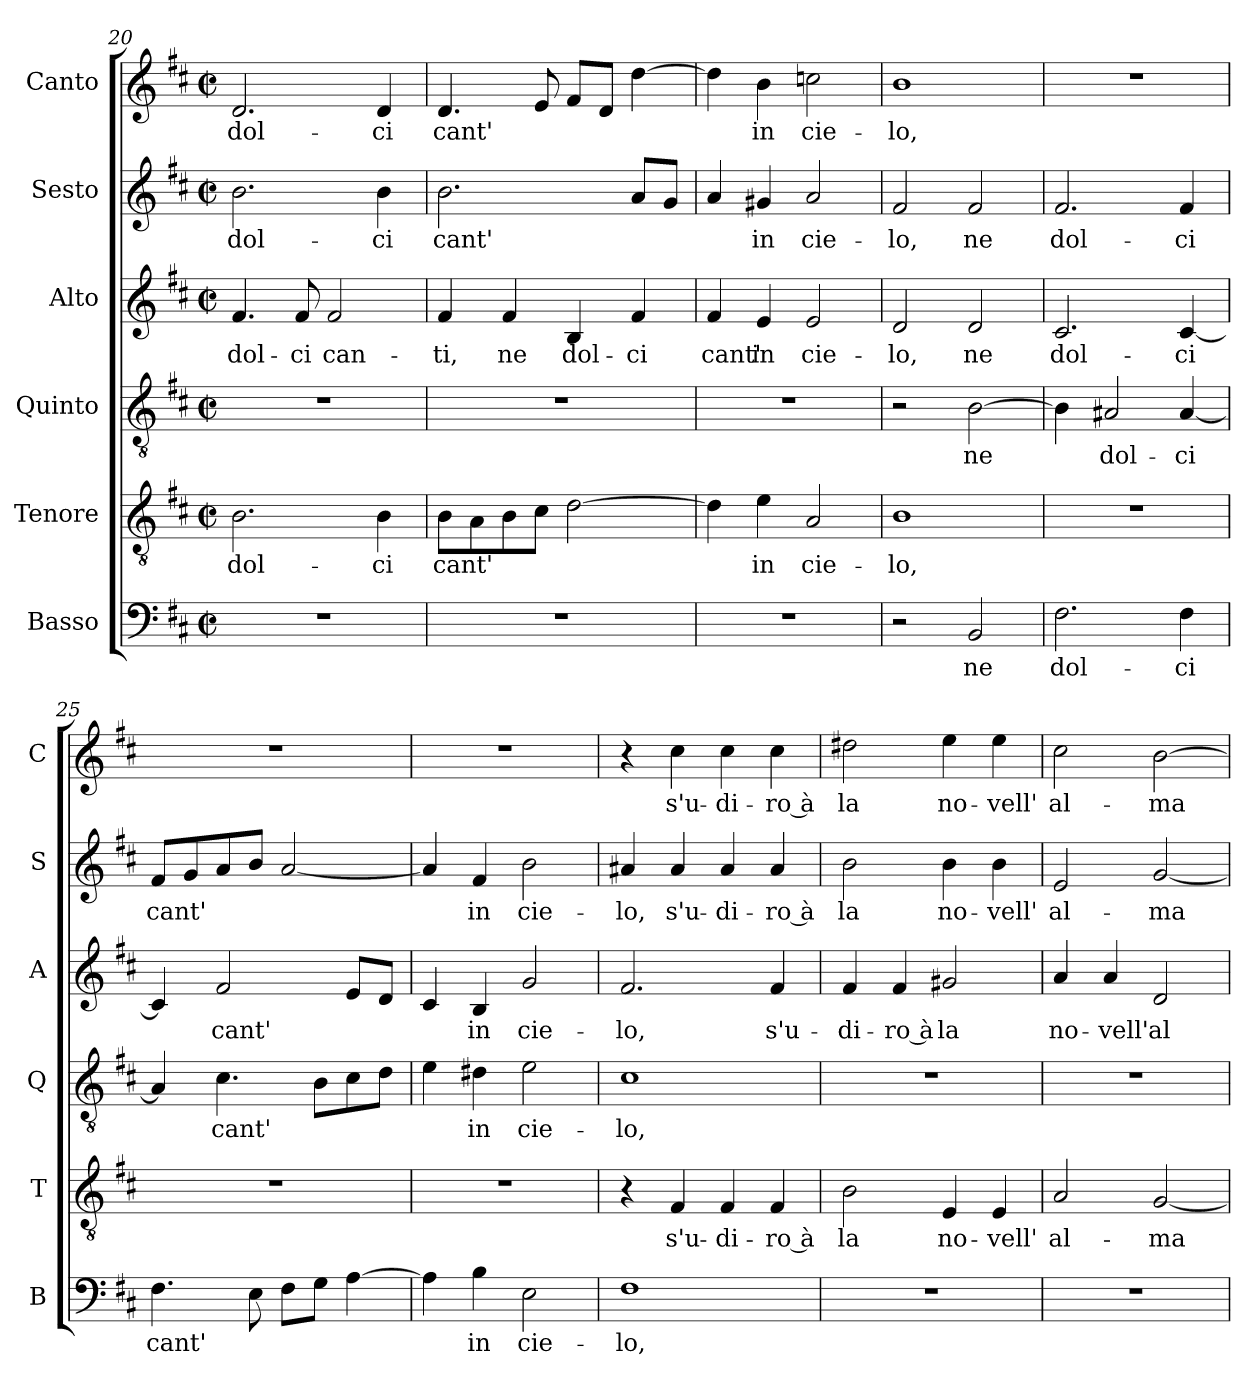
**kern	**text	**kern	**text	**kern	**text	**kern	**text	**kern	**text	**kern	**text
*part6	*part6	*part5	*part5	*part4	*part4	*part3	*part3	*part2	*part2	*part1	*part1
*staff6	*staff6	*staff5	*staff5	*staff4	*staff4	*staff3	*staff3	*staff2	*staff2	*staff1	*staff1
*I"Basso	*	*I"Tenore	*	*I"Quinto	*	*I"Alto	*	*I"Sesto	*	*I"Canto	*
*I'B	*	*I'T	*	*I'Q	*	*I'A	*	*I'S	*	*I'C	*
*clefF4	*	*clefGv2	*	*clefGv2	*	*clefG2	*	*clefG2	*	*clefG2	*
*k[f#c#]	*	*k[f#c#]	*	*k[f#c#]	*	*k[f#c#]	*	*k[f#c#]	*	*k[f#c#]	*
*D:	*	*D:	*	*D:	*	*D:	*	*D:	*	*D:	*
*M2/2	*	*M2/2	*	*M2/2	*	*M2/2	*	*M2/2	*	*M2/2	*
*met(c|)	*	*met(c|)	*	*met(c|)	*	*met(c|)	*	*met(c|)	*	*met(c|)	*
=20	=20	=20	=20	=20	=20	=20	=20	=20	=20	=20	=20
!	!	!	!LO:LY:b	!	!	!	!LO:LY:b	!	!LO:LY:b	!	!LO:LY:b
1r	.	2.B\	dol-	1r	.	4.f#/	dol-	2.b\	dol-	2.d/	dol-
!	!	!	!	!	!	!	!LO:LY:b	!	!	!	!
.	.	.	.	.	.	8f#/	-ci	.	.	.	.
!	!	!	!	!	!	!	!LO:LY:b	!	!	!	!
.	.	.	.	.	.	2f#/	can-	.	.	.	.
!	!	!	!LO:LY:b	!	!	!	!	!	!LO:LY:b	!	!LO:LY:b
.	.	4B\	-ci	.	.	.	.	4b\	-ci	4d/	-ci
!!LO:PB:g=z
=21	=21	=21	=21	=21	=21	=21	=21	=21	=21	=21	=21
!	!	!	!LO:LY:b	!	!	!	!LO:LY:b	!	!LO:LY:b	!	!LO:LY:b
1r	.	8B\L	cant'	1r	.	4f#/	-ti,	2.b\	cant'	4.d/	cant'
.	.	8A\	.	.	.	.	.	.	.	.	.
!	!	!	!	!	!	!	!LO:LY:b	!	!	!	!
.	.	8B\	.	.	.	4f#/	ne	.	.	.	.
.	.	8c#\J	.	.	.	.	.	.	.	8e/	.
!	!	!	!	!	!	!	!LO:LY:b	!	!	!	!
.	.	[2d\	.	.	.	4B/	dol-	.	.	8f#/L	.
.	.	.	.	.	.	.	.	.	.	8d/J	.
!	!	!	!	!	!	!	!LO:LY:b	!	!	!	!
.	.	.	.	.	.	4f#/	-ci	8a/L	.	[4dd\	.
.	.	.	.	.	.	.	.	8g/J	.	.	.
=22	=22	=22	=22	=22	=22	=22	=22	=22	=22	=22	=22
!	!	!	!	!	!	!	!LO:LY:b	!	!	!	!
1r	.	4d\]	.	1r	.	4f#/	cant'	4a/	.	4dd\]	.
!	!	!	!LO:LY:b	!	!	!	!LO:LY:b	!	!LO:LY:b	!	!LO:LY:b
.	.	4e\	in	.	.	4e/	in	4g#X/	in	4b\	in
!	!	!	!LO:LY:b	!	!	!	!LO:LY:b	!	!LO:LY:b	!	!LO:LY:b
.	.	2A/	cie-	.	.	2e/	cie-	2a/	cie-	2ccn\	cie-
=23	=23	=23	=23	=23	=23	=23	=23	=23	=23	=23	=23
!	!	!	!LO:LY:b	!	!	!	!LO:LY:b	!	!LO:LY:b	!	!LO:LY:b
2r	.	1B	-lo,	2r	.	2d/	-lo,	2f#/	-lo,	1b	-lo,
!	!LO:LY:b	!	!	!	!LO:LY:b	!	!LO:LY:b	!	!LO:LY:b	!	!
2BB/	ne	.	.	[2B\	ne	2d/	ne	2f#/	ne	.	.
=24	=24	=24	=24	=24	=24	=24	=24	=24	=24	=24	=24
!	!LO:LY:b	!	!	!	!	!	!LO:LY:b	!	!LO:LY:b	!	!
2.F#\	dol-	1r	.	4B\]	.	2.c#/	dol-	2.f#/	dol-	1r	.
!	!	!	!	!	!LO:LY:b	!	!	!	!	!	!
.	.	.	.	2A#X/	dol-	.	.	.	.	.	.
!	!LO:LY:b	!	!	!	!LO:LY:b	!	!LO:LY:b	!	!LO:LY:b	!	!
4F#\	-ci	.	.	[4A#/	-ci	[4c#/	-ci	4f#/	-ci	.	.
=25	=25	=25	=25	=25	=25	=25	=25	=25	=25	=25	=25
!	!LO:LY:b	!	!	!	!	!	!	!	!LO:LY:b	!	!
4.F#\	cant'	1r	.	4A#/]	.	4c#/]	.	8f#/L	cant'	1r	.
.	.	.	.	.	.	.	.	8g/	.	.	.
!	!	!	!	!	!LO:LY:b	!	!LO:LY:b	!	!	!	!
.	.	.	.	4.c#\	cant'	2f#/	cant'	8a/	.	.	.
8E\	.	.	.	.	.	.	.	8b/J	.	.	.
8F#\L	.	.	.	.	.	.	.	[2a/	.	.	.
8G\J	.	.	.	8B\L	.	.	.	.	.	.	.
[4A\	.	.	.	8c#\	.	8e/L	.	.	.	.	.
.	.	.	.	8d\J	.	8d/J	.	.	.	.	.
=26	=26	=26	=26	=26	=26	=26	=26	=26	=26	=26	=26
4A\]	.	1r	.	4e\	.	4c#/	.	4a/]	.	1r	.
!	!LO:LY:b	!	!	!	!LO:LY:b	!	!LO:LY:b	!	!LO:LY:b	!	!
4B\	in	.	.	4d#X\	in	4B/	in	4f#/	in	.	.
!	!LO:LY:b	!	!	!	!LO:LY:b	!	!LO:LY:b	!	!LO:LY:b	!	!
2E\	cie-	.	.	2e\	cie-	2g/	cie-	2b\	cie-	.	.
!!LO:LB:g=z
=27	=27	=27	=27	=27	=27	=27	=27	=27	=27	=27	=27
!	!LO:LY:b	!	!	!	!LO:LY:b	!	!LO:LY:b	!	!LO:LY:b	!	!
1F#	-lo,	4r	.	1c#	-lo,	2.f#/	-lo,	4a#X/	-lo,	4r	.
!	!	!	!LO:LY:b	!	!	!	!	!	!LO:LY:b	!	!LO:LY:b
.	.	4F#/	s'u-	.	.	.	.	4a#/	s'u-	4cc#\	s'u-
!	!	!	!LO:LY:b	!	!	!	!	!	!LO:LY:b	!	!LO:LY:b
.	.	4F#/	-di-	.	.	.	.	4a#/	-di-	4cc#\	-di-
!	!	!	!LO:LY:b	!	!	!	!LO:LY:b	!	!LO:LY:b	!	!LO:LY:b
.	.	4F#/	-ro à	.	.	4f#/	s'u-	4a#/	-ro à	4cc#\	-ro à
=28	=28	=28	=28	=28	=28	=28	=28	=28	=28	=28	=28
!	!	!	!LO:LY:b	!	!	!	!LO:LY:b	!	!LO:LY:b	!	!LO:LY:b
1r	.	2B\	la	1r	.	4f#/	-di-	2b\	la	2dd#X\	la
!	!	!	!	!	!	!	!LO:LY:b	!	!	!	!
.	.	.	.	.	.	4f#/	-ro à	.	.	.	.
!	!	!	!LO:LY:b	!	!	!	!LO:LY:b	!	!LO:LY:b	!	!LO:LY:b
.	.	4E/	no-	.	.	2g#X/	la	4b\	no-	4ee\	no-
!	!	!	!LO:LY:b	!	!	!	!	!	!LO:LY:b	!	!LO:LY:b
.	.	4E/	-vell'	.	.	.	.	4b\	-vell'	4ee\	-vell'
=29	=29	=29	=29	=29	=29	=29	=29	=29	=29	=29	=29
!	!	!	!LO:LY:b	!	!	!	!LO:LY:b	!	!LO:LY:b	!	!LO:LY:b
1r	.	2A/	al-	1r	.	4a/	no-	2e/	al-	2cc#\	al-
!	!	!	!	!	!	!	!LO:LY:b	!	!	!	!
.	.	.	.	.	.	4a/	-vell'	.	.	.	.
!	!	!	!LO:LY:b	!	!	!	!LO:LY:b	!	!LO:LY:b	!	!LO:LY:b
.	.	[2G/	-ma	.	.	2d/	al-	[2g/	-ma	[2b\	-ma
=	=	=	=	=	=	=	=	=	=	=	=
*-	*-	*-	*-	*-	*-	*-	*-	*-	*-	*-	*-
